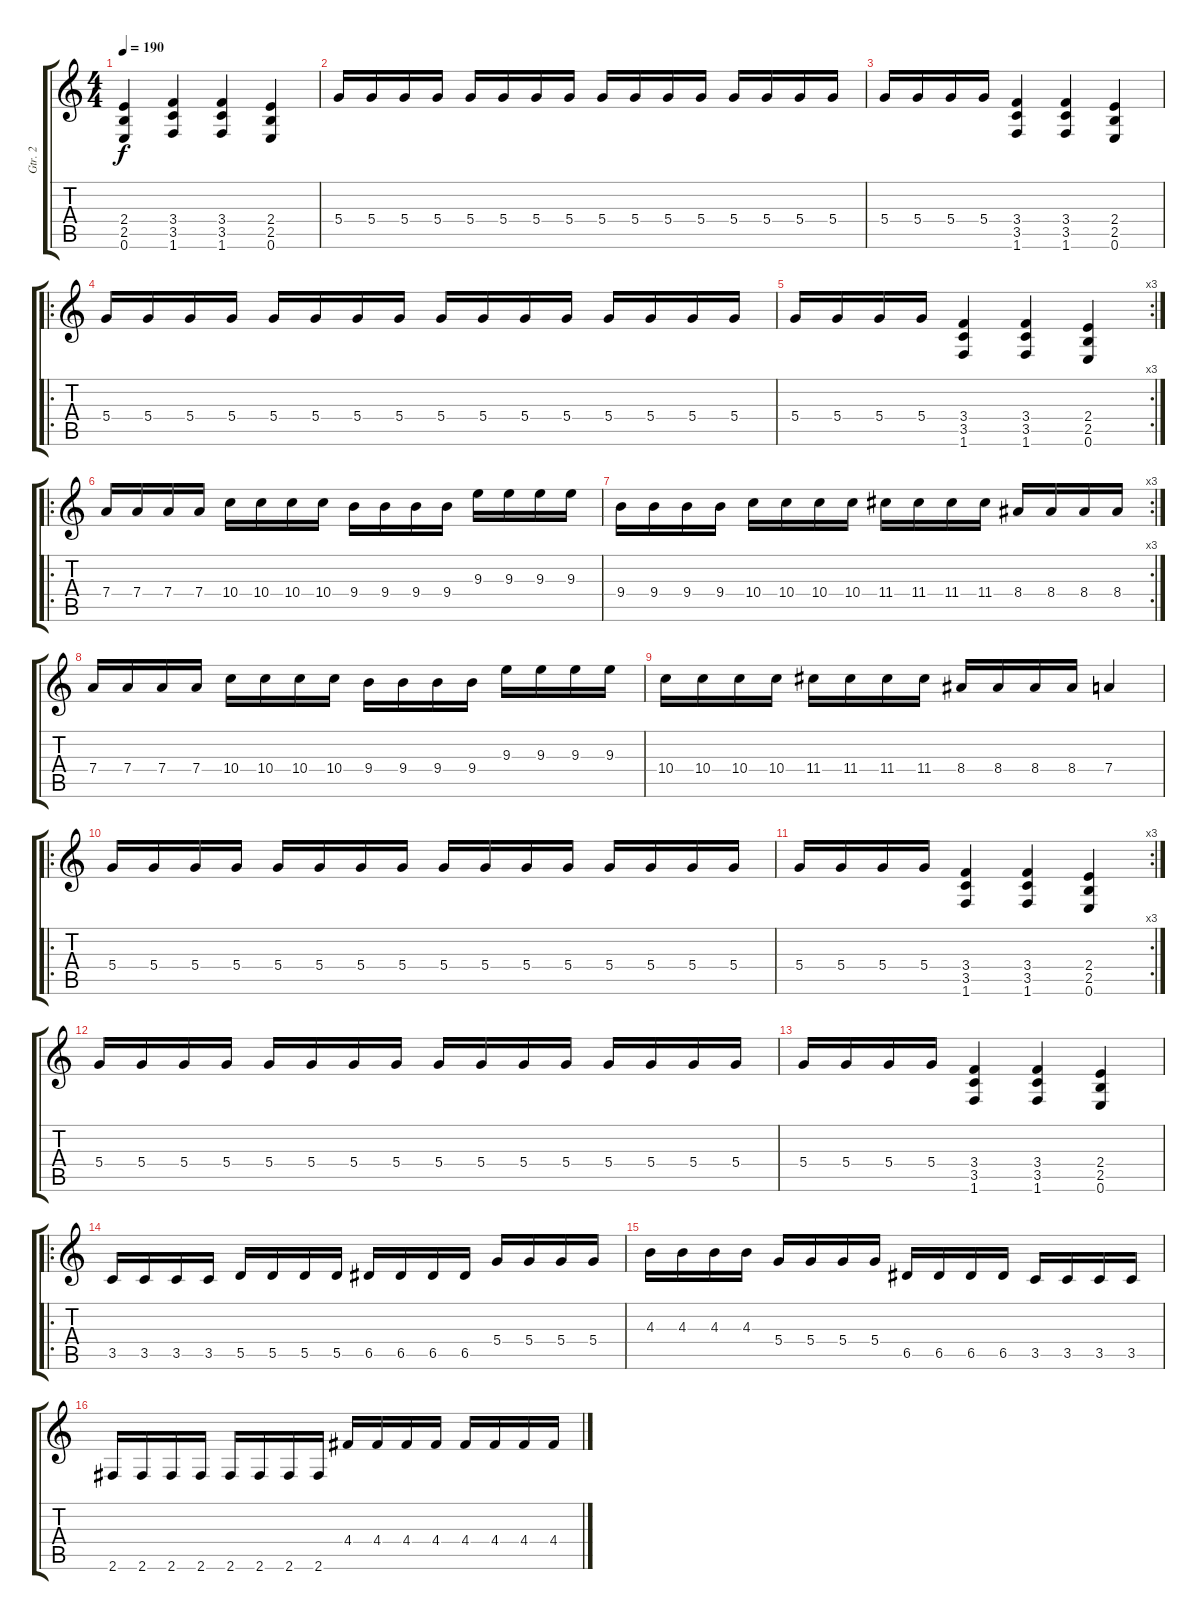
\track ("Gtr. 2" "Gtr. 2") {instrument distortionguitar}
\staff {score tabs}
\tuning (E4 B3 G3 D3 A2 E2) {hide}
\ts (4 4)
\tempo 190
\clef g2
\ks c
(2.4{t} 2.5{t} 0.6{t}).4{dy f} (3.4 3.5 1.6).4 (3.4 3.5 1.6).4 (2.4 2.5 0.6).4 |
5.4.16 5.4.16 5.4.16 5.4.16 5.4.16 5.4.16 5.4.16 5.4.16 5.4.16 5.4.16 5.4.16 5.4.16 5.4.16 5.4.16 5.4.16 5.4.16 |
5.4.16 5.4.16 5.4.16 5.4.16 (3.4 3.5 1.6).4 (3.4 3.5 1.6).4 (2.4 2.5 0.6).4 |
\ro
5.4.16 5.4.16 5.4.16 5.4.16 5.4.16 5.4.16 5.4.16 5.4.16 5.4.16 5.4.16 5.4.16 5.4.16 5.4.16 5.4.16 5.4.16 5.4.16 |
\rc 3
5.4.16 5.4.16 5.4.16 5.4.16 (3.4 3.5 1.6).4 (3.4 3.5 1.6).4 (2.4 2.5 0.6).4 |
\ro
7.4.16 7.4.16 7.4.16 7.4.16 10.4.16 10.4.16 10.4.16 10.4.16 9.4.16 9.4.16 9.4.16 9.4.16 9.3.16 9.3.16 9.3.16 9.3.16 |
\rc 3
9.4.16 9.4.16 9.4.16 9.4.16 10.4.16 10.4.16 10.4.16 10.4.16 11.4.16 11.4.16 11.4.16 11.4.16 8.4.16 8.4.16 8.4.16 8.4.16 |
7.4.16 7.4.16 7.4.16 7.4.16 10.4.16 10.4.16 10.4.16 10.4.16 9.4.16 9.4.16 9.4.16 9.4.16 9.3.16 9.3.16 9.3.16 9.3.16 |
10.4.16 10.4.16 10.4.16 10.4.16 11.4.16 11.4.16 11.4.16 11.4.16 8.4.16 8.4.16 8.4.16 8.4.16 7.4.4 |
\ro
5.4.16 5.4.16 5.4.16 5.4.16 5.4.16 5.4.16 5.4.16 5.4.16 5.4.16 5.4.16 5.4.16 5.4.16 5.4.16 5.4.16 5.4.16 5.4.16 |
\rc 3
5.4.16 5.4.16 5.4.16 5.4.16 (3.4 3.5 1.6).4 (3.4 3.5 1.6).4 (2.4 2.5 0.6).4 |
5.4.16 5.4.16 5.4.16 5.4.16 5.4.16 5.4.16 5.4.16 5.4.16 5.4.16 5.4.16 5.4.16 5.4.16 5.4.16 5.4.16 5.4.16 5.4.16 |
5.4.16 5.4.16 5.4.16 5.4.16 (3.4 3.5 1.6).4 (3.4 3.5 1.6).4 (2.4 2.5 0.6).4 |
\ro
3.5.16 3.5.16 3.5.16 3.5.16 5.5.16 5.5.16 5.5.16 5.5.16 6.5.16 6.5.16 6.5.16 6.5.16 5.4.16 5.4.16 5.4.16 5.4.16 |
4.3.16 4.3.16 4.3.16 4.3.16 5.4.16 5.4.16 5.4.16 5.4.16 6.5.16 6.5.16 6.5.16 6.5.16 3.5.16 3.5.16 3.5.16 3.5.16 |
2.6.16 2.6.16 2.6.16 2.6.16 2.6.16 2.6.16 2.6.16 2.6.16 4.4.16 4.4.16 4.4.16 4.4.16 4.4.16 4.4.16 4.4.16 4.4.16
